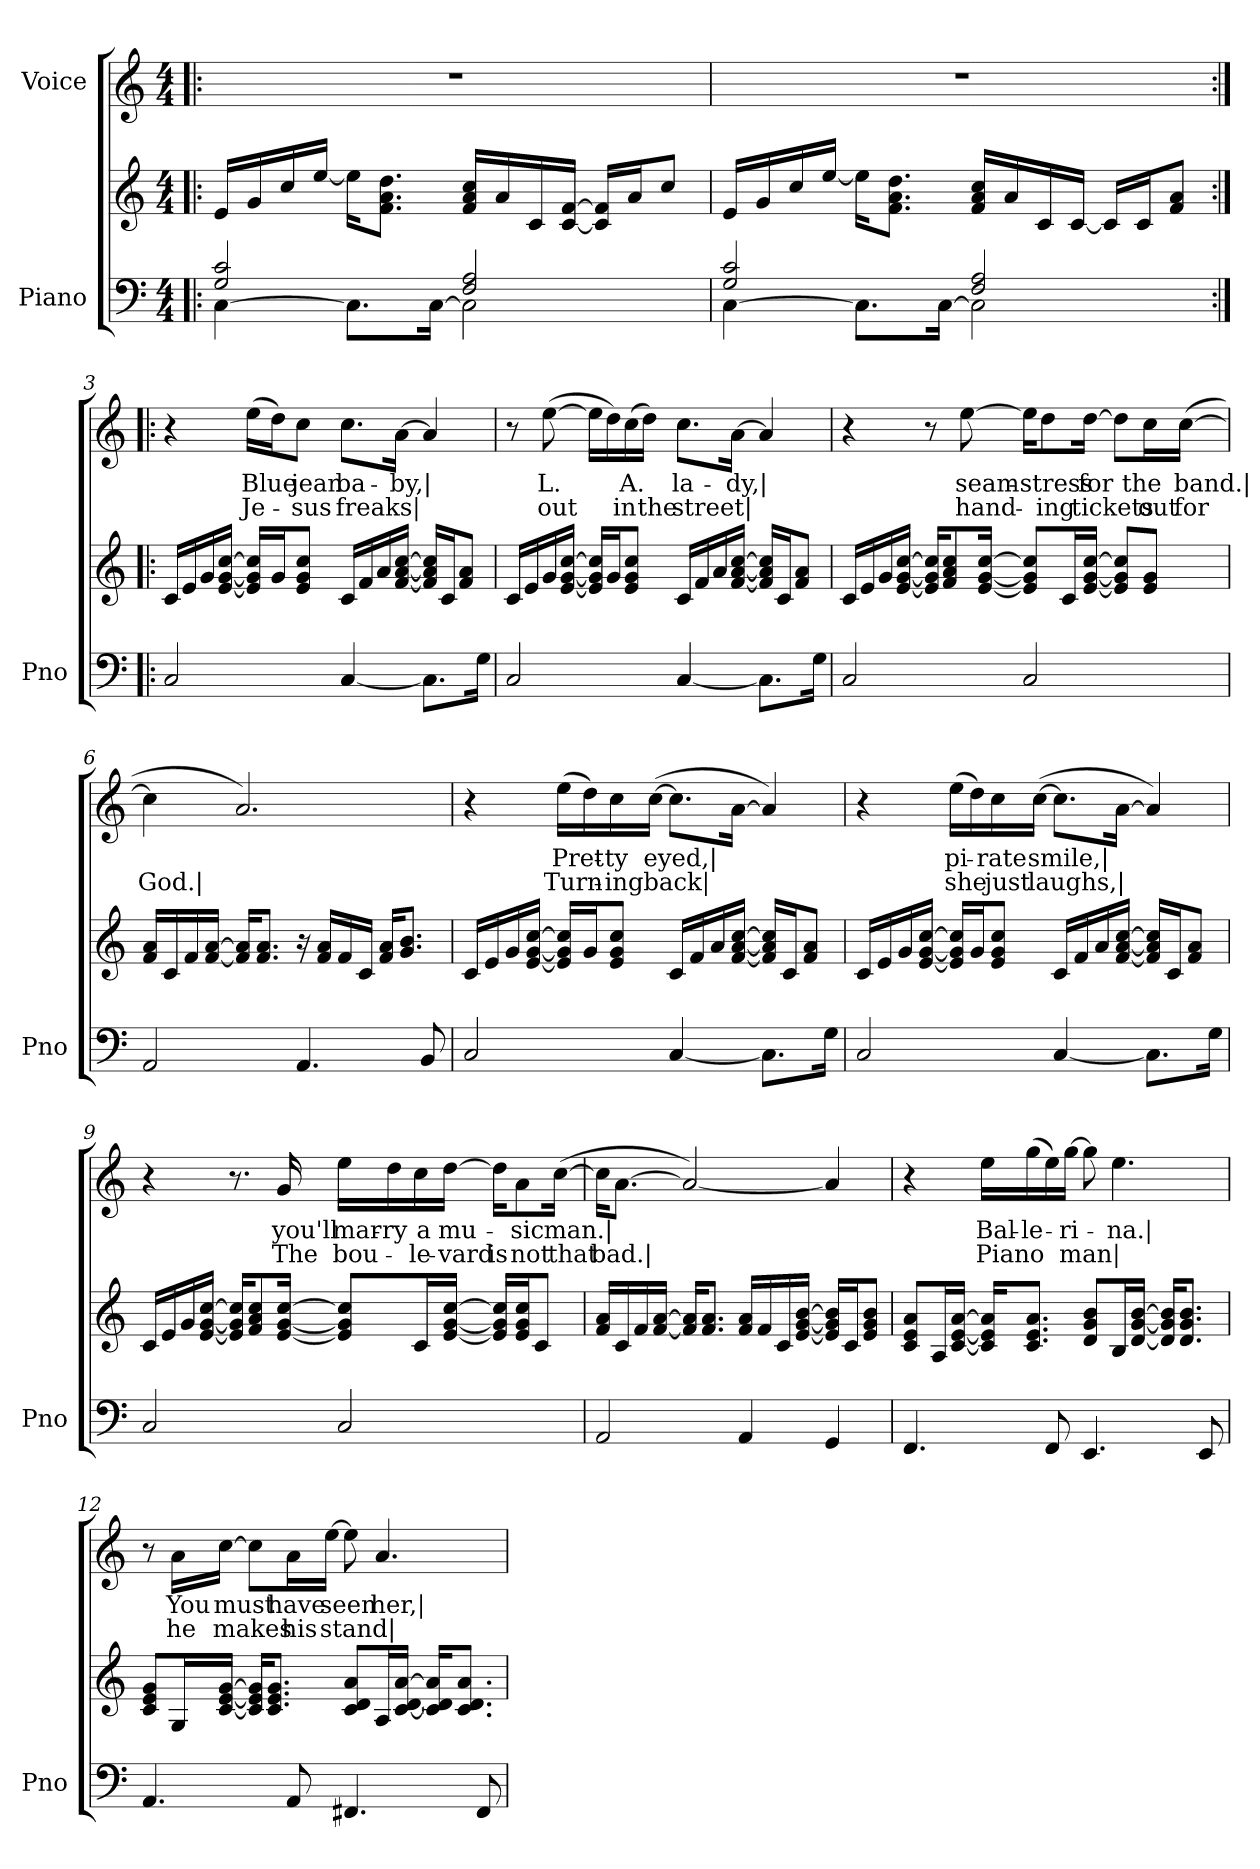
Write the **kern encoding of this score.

**kern	**kern	**kern	**text	**text
*part2	*part2	*part1	*part1	*part1
*staff3	*staff2	*staff1	*staff1	*staff1
*I"Piano	*	*I"Voice	*	*
*I'Pno	*	*	*	*
*clefF4	*clefG2	*clefG2	*	*
*k[]	*k[]	*k[]	*	*
*M4/4	*M4/4	*M4/4	*	*
=1!|:	=1!|:	=1!|:	=1!|:	=1!|:
*^	*	*	*	*
[4C\	2G/ 2c/	16e/LL	1r	.	.
.	.	16g/	.	.	.
.	.	16cc/	.	.	.
.	.	[16ee/JJ	.	.	.
8.C\L]	.	16ee\KL]	.	.	.
.	.	8.f\ 8.a\ 8.dd\J	.	.	.
[16C\Jk	.	.	.	.	.
2C\]	2F/ 2A/	16f/ 16a/ 16cc/LL	.	.	.
.	.	16a/	.	.	.
.	.	16c/	.	.	.
.	.	[16c/ [16f/JJ	.	.	.
.	.	16c/] 16f/]LL	.	.	.
.	.	16a/J	.	.	.
.	.	8cc/J	.	.	.
=2	=2	=2	=2	=2	=2
[4C\	2G/ 2c/	16e/LL	1r	.	.
.	.	16g/	.	.	.
.	.	16cc/	.	.	.
.	.	[16ee/JJ	.	.	.
8.C\L]	.	16ee\KL]	.	.	.
.	.	8.f\ 8.a\ 8.dd\J	.	.	.
[16C\Jk	.	.	.	.	.
2C\]	2F/ 2A/	16f/ 16a/ 16cc/LL	.	.	.
.	.	16a/	.	.	.
.	.	16c/	.	.	.
.	.	[16c/JJ	.	.	.
.	.	16c/LL]	.	.	.
.	.	16c/J	.	.	.
.	.	8f/ 8a/J	.	.	.
*v	*v	*	*	*	*
!!LO:LB:g=z
=3:|!|:	=3:|!|:	=3:|!|:	=3:|!|:	=3:|!|:
2C/	16c/LL	4r	.	.
.	16e/	.	.	.
.	16g/	.	.	.
.	[16e/ [16g/ [16cc/JJ	.	.	.
!	!	!	!LO:LY:b	!LO:LY:b
.	16e/] 16g/] 16cc/]LL	(>16ee\LL	Blue	Je-
.	16g/J	16dd\J)	.	.
!	!	!	!LO:LY:b	!LO:LY:b
.	8e/ 8g/ 8cc/J	8cc\J	jean	-sus
!	!	!	!LO:LY:b	!LO:LY:b
[4C/	16c/LL	8.cc\L	ba-	freaks|
.	16f/	.	.	.
.	16a/	.	.	.
!	!	!	!LO:LY:b	!
.	[16f/ [16a/ [16cc/JJ	[16a\Jk	-by,|	.
8.C\L]	16f/] 16a/] 16cc/]LL	4a/]	.	.
.	16c/J	.	.	.
.	8f/ 8a/J	.	.	.
16G\Jk	.	.	.	.
=4	=4	=4	=4	=4
2C/	16c/LL	8r	.	.
.	16e/	.	.	.
!	!	!	!LO:LY:b	!LO:LY:b
.	16g/	(>[8ee\	L.	out
.	[16e/ [16g/ [16cc/JJ	.	.	.
.	16e/] 16g/] 16cc/]LL	16ee\LL]	.	.
.	16g/J	16dd\)	.	.
!	!	!	!LO:LY:b	!LO:LY:b
.	8e/ 8g/ 8cc/J	(>16cc\	A.	in
!	!	!	!	!LO:LY:b
.	.	16dd\JJ)	.	the
!	!	!	!LO:LY:b	!LO:LY:b
[4C/	16c/LL	8.cc\L	la-	street|
.	16f/	.	.	.
.	16a/	.	.	.
!	!	!	!LO:LY:b	!
.	[16f/ [16a/ [16cc/JJ	[16a\Jk	-dy,|	.
8.C\L]	16f/] 16a/] 16cc/]LL	4a/]	.	.
.	16c/J	.	.	.
.	8f/ 8a/J	.	.	.
16G\Jk	.	.	.	.
!!LO:LB:g=z
=5	=5	=5	=5	=5
2C/	16c/LL	4r	.	.
.	16e/	.	.	.
.	16g/	.	.	.
.	[16e/ [16g/ [16cc/JJ	.	.	.
.	16e/] 16g/] 16cc/]KL	8r	.	.
.	8f/ 8a/ 8cc/	.	.	.
!	!	!	!LO:LY:b	!LO:LY:b
.	.	[8ee\	seam-	hand-
.	[16e/ [16g/ [16cc/Jk	.	.	.
2C/	8e/] 8g/] 8cc/]L	16ee\KL]	.	.
!	!	!	!LO:LY:b	!LO:LY:b
.	.	8dd\	-stress	-ing
.	16c/L	.	.	.
!	!	!	!LO:LY:b	!LO:LY:b
.	[16e/ [16g/ [16cc/JJ	[16dd\Jk	for	tickets
.	8e/] 8g/] 8cc/]L	8dd\L]	.	.
!	!	!	!LO:LY:b	!LO:LY:b
.	8e/ 8g/J	16cc\L	the	out
!	!	!	!LO:LY:b	!LO:LY:b
.	.	(>[16cc\JJ	band.|	for
=6	=6	=6	=6	=6
!	!	!	!	!LO:LY:b
2AA/	16f/ 16a/LL	4cc\]	.	God.|
.	16c/	.	.	.
.	16f/	.	.	.
.	[16f/ [16a/JJ	.	.	.
.	16f/] 16a/]KL	2.a/)	.	.
.	8.f/ 8.a/J	.	.	.
4.AA/	16r	.	.	.
.	16f/ 16a/LL	.	.	.
.	16f/	.	.	.
.	16c/JJ	.	.	.
.	16f/ 16a/KL	.	.	.
.	8.g/ 8.b/J	.	.	.
8BB/	.	.	.	.
!!LO:LB:g=z
=7	=7	=7	=7	=7
2C/	16c/LL	4r	.	.
.	16e/	.	.	.
.	16g/	.	.	.
.	[16e/ [16g/ [16cc/JJ	.	.	.
!	!	!	!LO:LY:b	!LO:LY:b
.	16e/] 16g/] 16cc/]LL	(>16ee\LL	Pret-	Turn-
.	16g/J	16dd\)	.	.
!	!	!	!LO:LY:b	!LO:LY:b
.	8e/ 8g/ 8cc/J	16cc\	-ty	-ing
!	!	!	!LO:LY:b	!LO:LY:b
.	.	(>[16cc\JJ	eyed,|	back|
[4C/	16c/LL	8.cc\L]	.	.
.	16f/	.	.	.
.	16a/	.	.	.
.	[16f/ [16a/ [16cc/JJ	[16a\Jk	.	.
8.C\L]	16f/] 16a/] 16cc/]LL	4a/])	.	.
.	16c/J	.	.	.
.	8f/ 8a/J	.	.	.
16G\Jk	.	.	.	.
=8	=8	=8	=8	=8
2C/	16c/LL	4r	.	.
.	16e/	.	.	.
.	16g/	.	.	.
.	[16e/ [16g/ [16cc/JJ	.	.	.
!	!	!	!LO:LY:b	!LO:LY:b
.	16e/] 16g/] 16cc/]LL	(>16ee\LL	pi-	she
.	16g/J	16dd\)	.	.
!	!	!	!LO:LY:b	!LO:LY:b
.	8e/ 8g/ 8cc/J	16cc\	-rate	just
!	!	!	!LO:LY:b	!LO:LY:b
.	.	(>[16cc\JJ	smile,|	laughs,|
[4C/	16c/LL	8.cc\L]	.	.
.	16f/	.	.	.
.	16a/	.	.	.
.	[16f/ [16a/ [16cc/JJ	[16a\Jk	.	.
8.C\L]	16f/] 16a/] 16cc/]LL	4a/])	.	.
.	16c/J	.	.	.
.	8f/ 8a/J	.	.	.
16G\Jk	.	.	.	.
!!LO:PB:g=z
=9	=9	=9	=9	=9
2C/	16c/LL	4r	.	.
.	16e/	.	.	.
.	16g/	.	.	.
.	[16e/ [16g/ [16cc/JJ	.	.	.
.	16e/] 16g/] 16cc/]KL	8.r	.	.
.	8f/ 8a/ 8cc/	.	.	.
!	!	!	!LO:LY:b	!LO:LY:b
.	[16e/ [16g/ [16cc/Jk	16g/	you'll	The
!	!	!	!LO:LY:b	!LO:LY:b
2C/	8e/] 8g/] 8cc/]L	16ee\LL	mar-	bou-
!	!	!	!LO:LY:b	!
.	.	16dd\	-ry	.
!	!	!	!LO:LY:b	!LO:LY:b
.	16c/L	16cc\	a	-le-
!	!	!	!LO:LY:b	!LO:LY:b
.	[16e/ [16g/ [16cc/JJ	[16dd\JJ	mu-	-vard
!	!	!	!	!LO:LY:b
.	16e/] 16g/] 16cc/]LL	16dd\KL]	.	is
!	!	!	!LO:LY:b	!LO:LY:b
.	16e/ 16g/ 16cc/J	8a\	-sic	not
.	8c/J	.	.	.
!	!	!	!LO:LY:b	!LO:LY:b
.	.	(>[16cc\Jk	man.|	that
=10	=10	=10	=10	=10
!	!	!	!	!LO:LY:b
2AA/	16f/ 16a/LL	16cc\KL]	.	bad.|
.	16c/	[8.a\J	.	.
.	16f/	.	.	.
.	[16f/ [16a/JJ	.	.	.
.	16f/] 16a/]KL	2a/_)	.	.
.	8.f/ 8.a/J	.	.	.
4AA/	16f/ 16a/LL	.	.	.
.	16f/	.	.	.
.	16c/	.	.	.
.	[16e/ [16g/ [16b/JJ	.	.	.
4GG/	16e/] 16g/] 16b/]LL	4a/]	.	.
.	16c/J	.	.	.
.	8e/ 8g/ 8b/J	.	.	.
!!LO:LB:g=z
=11	=11	=11	=11	=11
4.FF/	8c/ 8e/ 8a/L	4r	.	.
.	16A/L	.	.	.
.	[16c/ [16e/ [16a/JJ	.	.	.
!	!	!	!LO:LY:b	!LO:LY:b
.	16c/] 16e/] 16a/]KL	16ee\LL	Bal-	Piano
!	!	!	!LO:LY:b	!
.	8.c/ 8.e/ 8.a/J	(>16gg\	-le-	.
8FF/	.	16ee\)	.	.
!	!	!	!LO:LY:b	!LO:LY:b
.	.	[16gg\JJ	-ri-	man|
4.EE/	8d/ 8g/ 8b/L	8gg\]	.	.
!	!	!	!LO:LY:b	!
.	16B/L	4.ee\	-na.|	.
.	[16d/ [16g/ [16b/JJ	.	.	.
.	16d/] 16g/] 16b/]KL	.	.	.
.	8.d/ 8.g/ 8.b/J	.	.	.
8EE/	.	.	.	.
=12	=12	=12	=12	=12
4.AA/	8c/ 8e/ 8g/L	8r	.	.
!	!	!	!LO:LY:b	!LO:LY:b
.	16G/L	16a\LL	You	he
!	!	!	!LO:LY:b	!LO:LY:b
.	[16c/ [16e/ [16g/JJ	[16cc\JJ	must	makes
.	16c/] 16e/] 16g/]KL	8cc\L]	.	.
.	8.c/ 8.e/ 8.g/J	.	.	.
!	!	!	!LO:LY:b	!LO:LY:b
8AA/	.	16a\L	have	his
!	!	!	!LO:LY:b	!LO:LY:b
.	.	[16ee\JJ	seen	stand|
4.FF#X/	8c/ 8d/ 8a/L	8ee\]	.	.
!	!	!	!LO:LY:b	!
.	16A/L	4.a/	her,|	.
.	[16c/ [16d/ [16a/JJ	.	.	.
.	16c/] 16d/] 16a/]KL	.	.	.
.	8.c/ 8.d/ 8.a/J	.	.	.
8FF#/	.	.	.	.
=	=	=	=	=
*-	*-	*-	*-	*-
